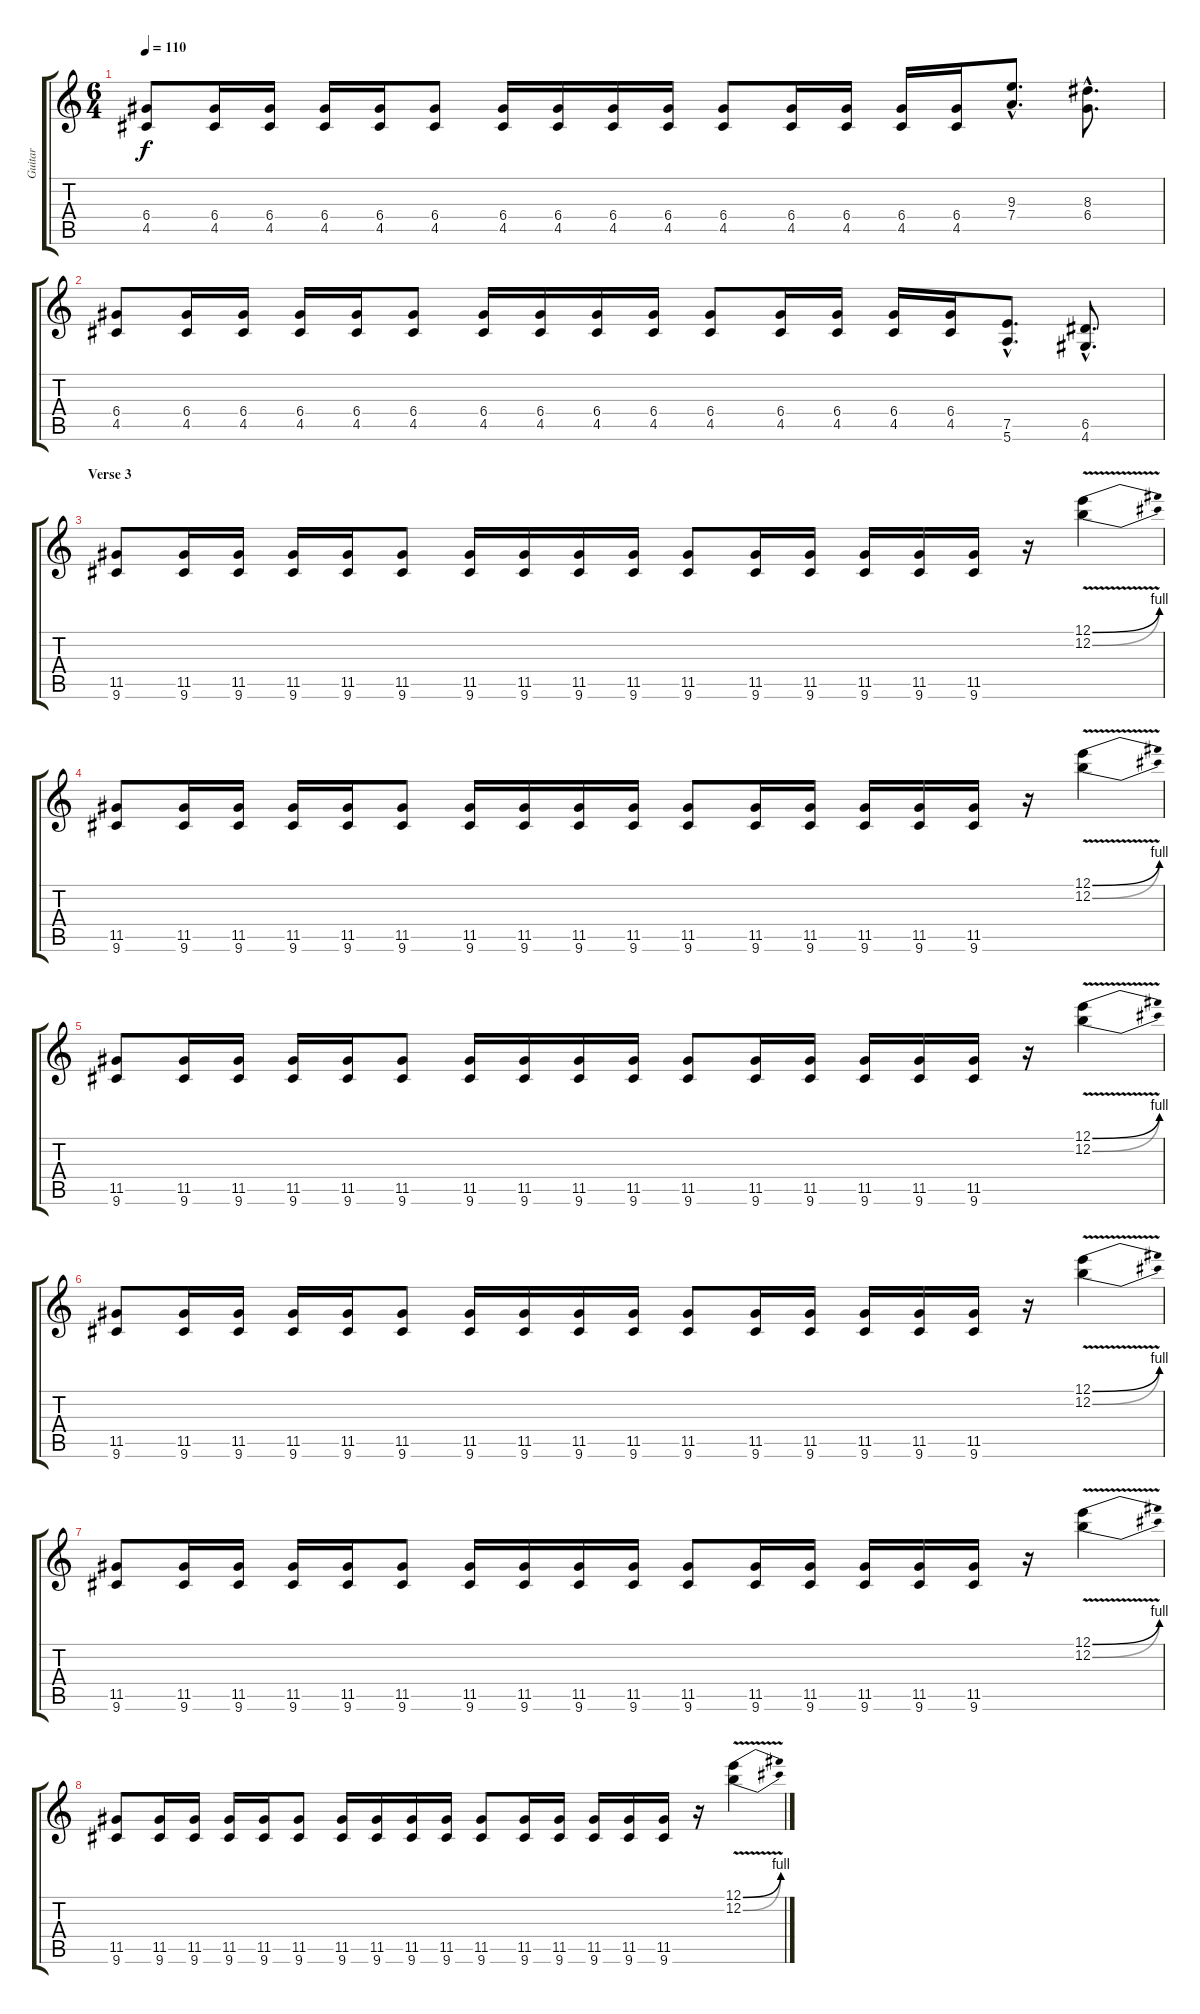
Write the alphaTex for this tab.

\track ("Guitar" "Guitar") {instrument overdrivenguitar}
\staff {score tabs}
\tuning (E4 B3 G3 D3 A2 E2) {hide}
\ts (6 4)
\tempo 110
\clef g2
\ks c
(6.4 4.5).8{dy f} (6.4 4.5).16 (6.4 4.5).16 (6.4 4.5).16 (6.4 4.5).16 (6.4 4.5).8 (6.4 4.5).16 (6.4 4.5).16 (6.4 4.5).16 (6.4 4.5).16 (6.4 4.5).8 (6.4 4.5).16 (6.4 4.5).16 (6.4 4.5).16 (6.4 4.5).16 (9.3{hac} 7.4{hac}).8{d} (8.3{hac} 6.4{hac}).8{d} |
(6.4 4.5).8 (6.4 4.5).16 (6.4 4.5).16 (6.4 4.5).16 (6.4 4.5).16 (6.4 4.5).8 (6.4 4.5).16 (6.4 4.5).16 (6.4 4.5).16 (6.4 4.5).16 (6.4 4.5).8 (6.4 4.5).16 (6.4 4.5).16 (6.4 4.5).16 (6.4 4.5).16 (7.5{hac} 5.6{hac}).8{d} (6.5{hac} 4.6{hac}).8{d} |
\section ("" "Verse 3")
(11.5 9.6).8 (11.5 9.6).16 (11.5 9.6).16 (11.5 9.6).16 (11.5 9.6).16 (11.5 9.6).8 (11.5 9.6).16 (11.5 9.6).16 (11.5 9.6).16 (11.5 9.6).16 (11.5 9.6).8 (11.5 9.6).16 (11.5 9.6).16 (11.5 9.6).16 (11.5 9.6).16 (11.5 9.6).16 r.16 (12.1{be (bend 0 0 60 4)} 12.2{be (bend 0 0 60 4) v}).4 |
(11.5 9.6).8 (11.5 9.6).16 (11.5 9.6).16 (11.5 9.6).16 (11.5 9.6).16 (11.5 9.6).8 (11.5 9.6).16 (11.5 9.6).16 (11.5 9.6).16 (11.5 9.6).16 (11.5 9.6).8 (11.5 9.6).16 (11.5 9.6).16 (11.5 9.6).16 (11.5 9.6).16 (11.5 9.6).16 r.16 (12.1{be (bend 0 0 60 4)} 12.2{be (bend 0 0 60 4) v}).4 |
(11.5 9.6).8 (11.5 9.6).16 (11.5 9.6).16 (11.5 9.6).16 (11.5 9.6).16 (11.5 9.6).8 (11.5 9.6).16 (11.5 9.6).16 (11.5 9.6).16 (11.5 9.6).16 (11.5 9.6).8 (11.5 9.6).16 (11.5 9.6).16 (11.5 9.6).16 (11.5 9.6).16 (11.5 9.6).16 r.16 (12.1{be (bend 0 0 60 4)} 12.2{be (bend 0 0 60 4) v}).4 |
(11.5 9.6).8 (11.5 9.6).16 (11.5 9.6).16 (11.5 9.6).16 (11.5 9.6).16 (11.5 9.6).8 (11.5 9.6).16 (11.5 9.6).16 (11.5 9.6).16 (11.5 9.6).16 (11.5 9.6).8 (11.5 9.6).16 (11.5 9.6).16 (11.5 9.6).16 (11.5 9.6).16 (11.5 9.6).16 r.16 (12.1{be (bend 0 0 60 4)} 12.2{be (bend 0 0 60 4) v}).4 |
(11.5 9.6).8 (11.5 9.6).16 (11.5 9.6).16 (11.5 9.6).16 (11.5 9.6).16 (11.5 9.6).8 (11.5 9.6).16 (11.5 9.6).16 (11.5 9.6).16 (11.5 9.6).16 (11.5 9.6).8 (11.5 9.6).16 (11.5 9.6).16 (11.5 9.6).16 (11.5 9.6).16 (11.5 9.6).16 r.16 (12.1{be (bend 0 0 60 4)} 12.2{be (bend 0 0 60 4) v}).4 |
(11.5 9.6).8 (11.5 9.6).16 (11.5 9.6).16 (11.5 9.6).16 (11.5 9.6).16 (11.5 9.6).8 (11.5 9.6).16 (11.5 9.6).16 (11.5 9.6).16 (11.5 9.6).16 (11.5 9.6).8 (11.5 9.6).16 (11.5 9.6).16 (11.5 9.6).16 (11.5 9.6).16 (11.5 9.6).16 r.16 (12.1{be (bend 0 0 60 4)} 12.2{be (bend 0 0 60 4) v}).4
